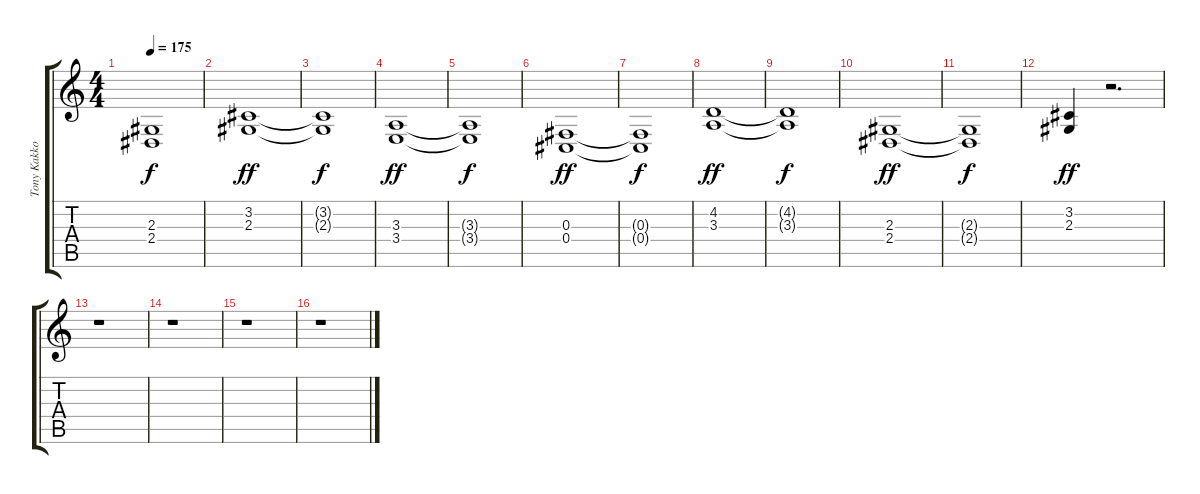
\track ("Tony Kakko" "Tony Kakko") {instrument choiraahs}
\staff {score tabs}
\tuning (Eb4 Bb3 Gb3 Db3 Ab2 Eb2) {hide}
\ts (4 4)
\tempo 175
\clef g2
\ks c
(2.3{t} 2.4{t}).1{dy f} |
(3.2 2.3).1{dy ff} |
(3.2{t} 2.3{t}).1{dy f} |
(3.3 3.4).1{dy ff} |
(3.3{t} 3.4{t}).1{dy f} |
(0.3 0.4).1{dy ff} |
(0.3{t} 0.4{t}).1{dy f} |
(4.2 3.3).1{dy ff} |
(4.2{t} 3.3{t}).1{dy f} |
(2.3 2.4).1{dy ff} |
(2.3{t} 2.4{t}).1{dy f} |
(3.2 2.3).4{dy ff} r.2{d} |
r.1 |
r.1 |
r.1 |
r.1
